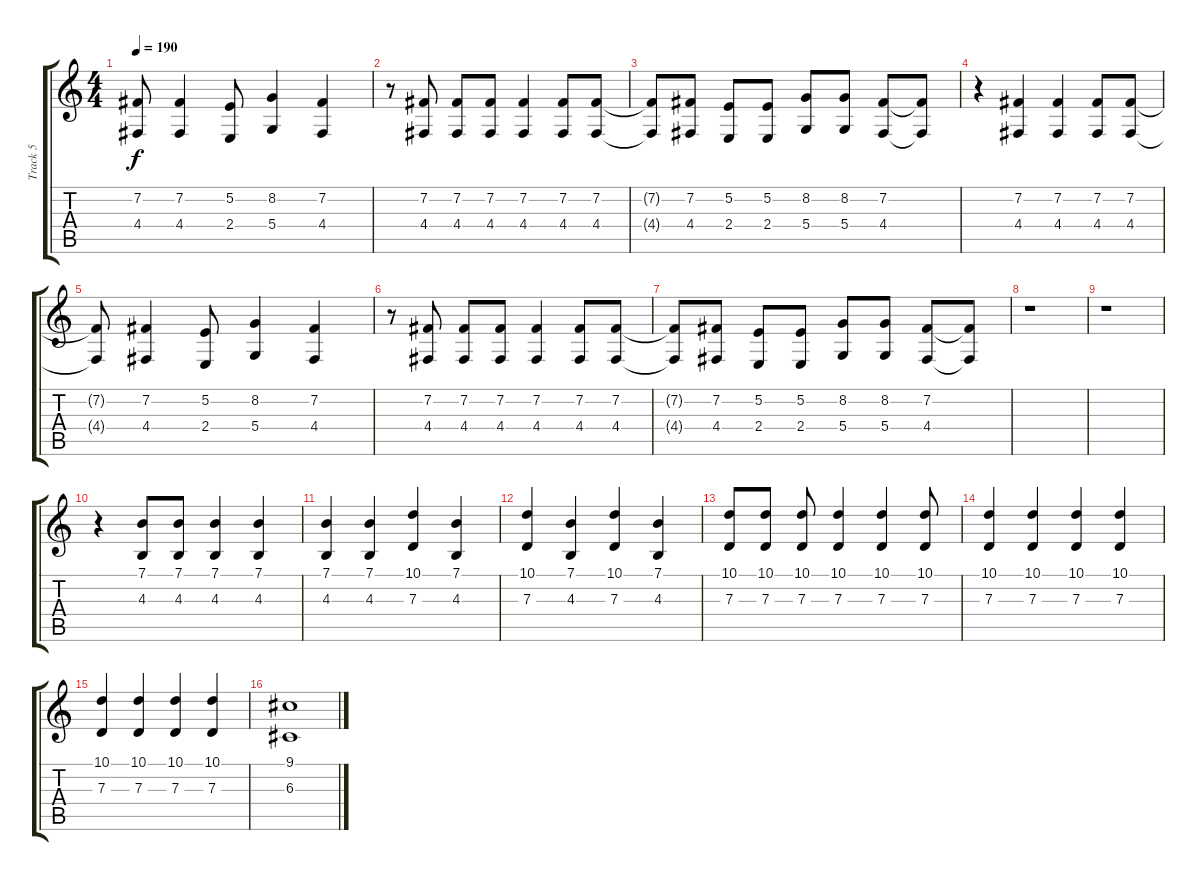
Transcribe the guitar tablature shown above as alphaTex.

\track ("Track 5" "Track 5") {instrument lead6voice}
\staff {score tabs}
\tuning (E4 B3 G3 D3 A2 E2) {hide}
\ts (4 4)
\tempo 190
\clef g2
\ks c
(7.2{t} 4.4{t}).8{dy f} (7.2 4.4).4 (5.2 2.4).8 (8.2 5.4).4 (7.2 4.4).4 |
r.8 (7.2 4.4).8 (7.2 4.4).8 (7.2 4.4).8 (7.2 4.4).4 (7.2 4.4).8 (7.2 4.4).8 |
(7.2{t} 4.4{t}).8 (7.2 4.4).8 (5.2 2.4).8 (5.2 2.4).8 (8.2 5.4).8 (8.2 5.4).8 (7.2 4.4).8 (7.2{t} 4.4{t}).8 |
r.4 (7.2 4.4).4 (7.2 4.4).4 (7.2 4.4).8 (7.2 4.4).8 |
(7.2{t} 4.4{t}).8 (7.2 4.4).4 (5.2 2.4).8 (8.2 5.4).4 (7.2 4.4).4 |
r.8 (7.2 4.4).8 (7.2 4.4).8 (7.2 4.4).8 (7.2 4.4).4 (7.2 4.4).8 (7.2 4.4).8 |
(7.2{t} 4.4{t}).8 (7.2 4.4).8 (5.2 2.4).8 (5.2 2.4).8 (8.2 5.4).8 (8.2 5.4).8 (7.2 4.4).8 (7.2{t} 4.4{t}).8 |
r.1 |
r.1 |
r.4 (7.1 4.3).8 (7.1 4.3).8 (7.1 4.3).4 (7.1 4.3).4 |
(7.1 4.3).4 (7.1 4.3).4 (10.1 7.3).4 (7.1 4.3).4 |
(10.1 7.3).4 (7.1 4.3).4 (10.1 7.3).4 (7.1 4.3).4 |
(10.1 7.3).8 (10.1 7.3).8 (10.1 7.3).8 (10.1 7.3).4 (10.1 7.3).4 (10.1 7.3).8 |
(10.1 7.3).4 (10.1 7.3).4 (10.1 7.3).4 (10.1 7.3).4 |
(10.1 7.3).4 (10.1 7.3).4 (10.1 7.3).4 (10.1 7.3).4 |
(9.1 6.3).1
